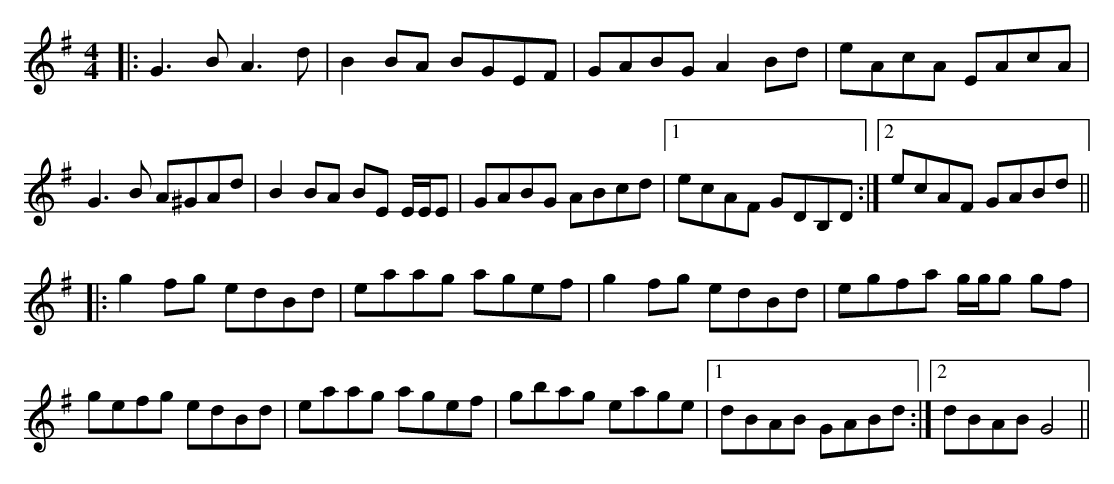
X:1
M:4/4
K:G
|:G3B A3d|B2BA BGEF|GABG A2 Bd|eAcA EAcA|
G3B A^GAd|B2BA BE E/E/E|GABG ABcd|1 ecAF GDB,D:|2 ecAF GABd||
|:g2fg edBd|eaag agef|g2fg edBd|egfa g/g/g gf|
gefg edBd|eaag agef|gbag eage|1 dBAB GABd:|2 dBAB G4||
